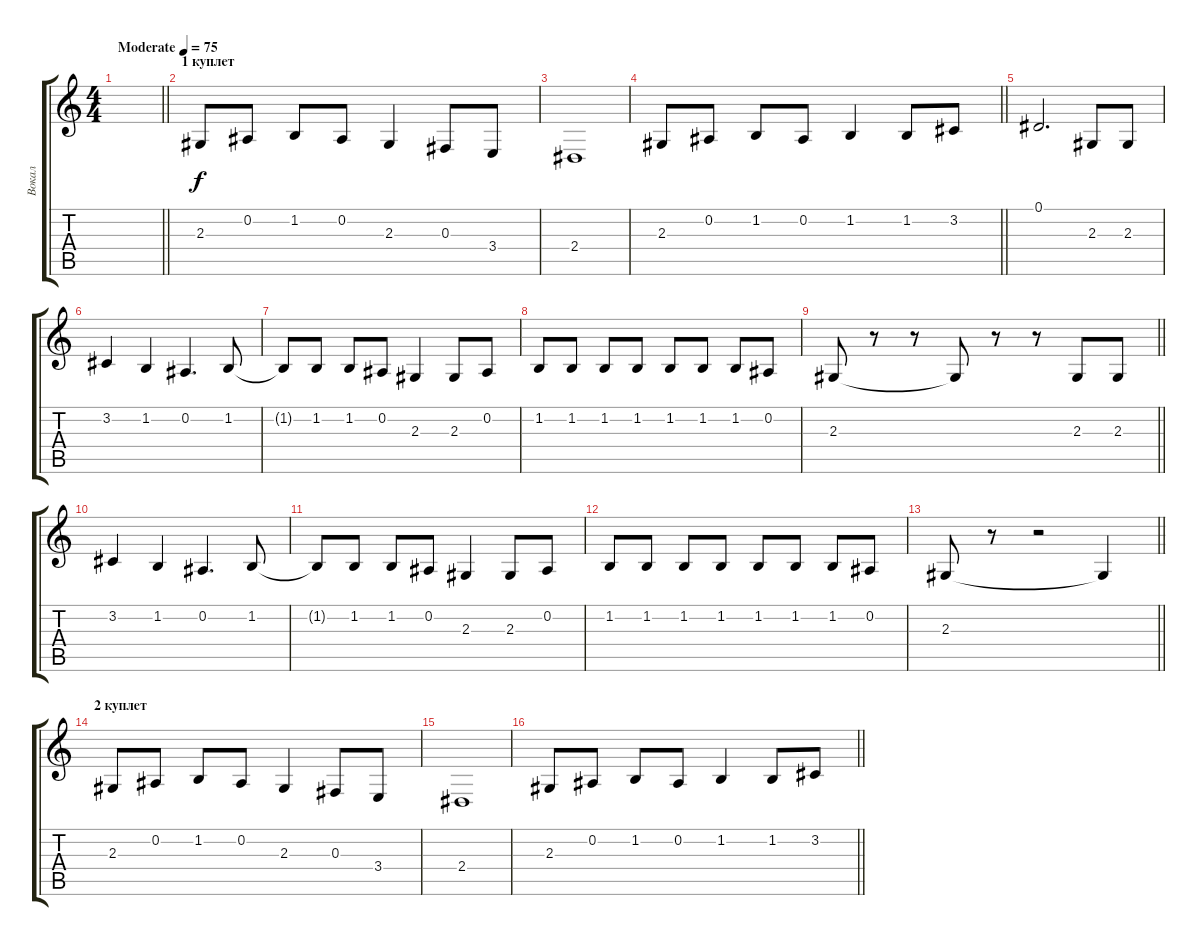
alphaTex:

\track ("Вокал" "Вокал") {mute instrument lead1square}
\staff {score tabs}
\tuning (Eb4 Bb3 Gb3 Db3 Ab2 Eb2) {hide}
\ts (4 4)
\tempo (75 "Moderate")
\clef g2
\barLineRight lightlight
\ks c
|
\section ("" "1 куплет")
2.3.8 0.2.8 1.2.8 0.2.8 2.3.4 0.3.8 3.4.8 |
2.4.1 |
\barLineRight lightlight
2.3.8 0.2.8 1.2.8 0.2.8 1.2.4 1.2.8 3.2.8 |
0.1.2{d} 2.3.8 2.3.8 |
3.2.4 1.2.4 0.2.4{d} 1.2.8 |
1.2{t}.8 1.2.8 1.2.8 0.2.8 2.3.4 2.3.8 0.2.8 |
1.2.8 1.2.8 1.2.8 1.2.8 1.2.8 1.2.8 1.2.8 0.2.8 |
\barLineRight lightlight
2.3.8 r.8 r.8 2.3{t}.8 r.8 r.8 2.3.8 2.3.8 |
3.2.4 1.2.4 0.2.4{d} 1.2.8 |
1.2{t}.8 1.2.8 1.2.8 0.2.8 2.3.4 2.3.8 0.2.8 |
1.2.8 1.2.8 1.2.8 1.2.8 1.2.8 1.2.8 1.2.8 0.2.8 |
\barLineRight lightlight
2.3.8 r.8 r.2 2.3{t}.4 |
\section ("" "2 куплет")
2.3.8 0.2.8 1.2.8 0.2.8 2.3.4 0.3.8 3.4.8 |
2.4.1 |
\barLineRight lightlight
2.3.8 0.2.8 1.2.8 0.2.8 1.2.4 1.2.8 3.2.8
